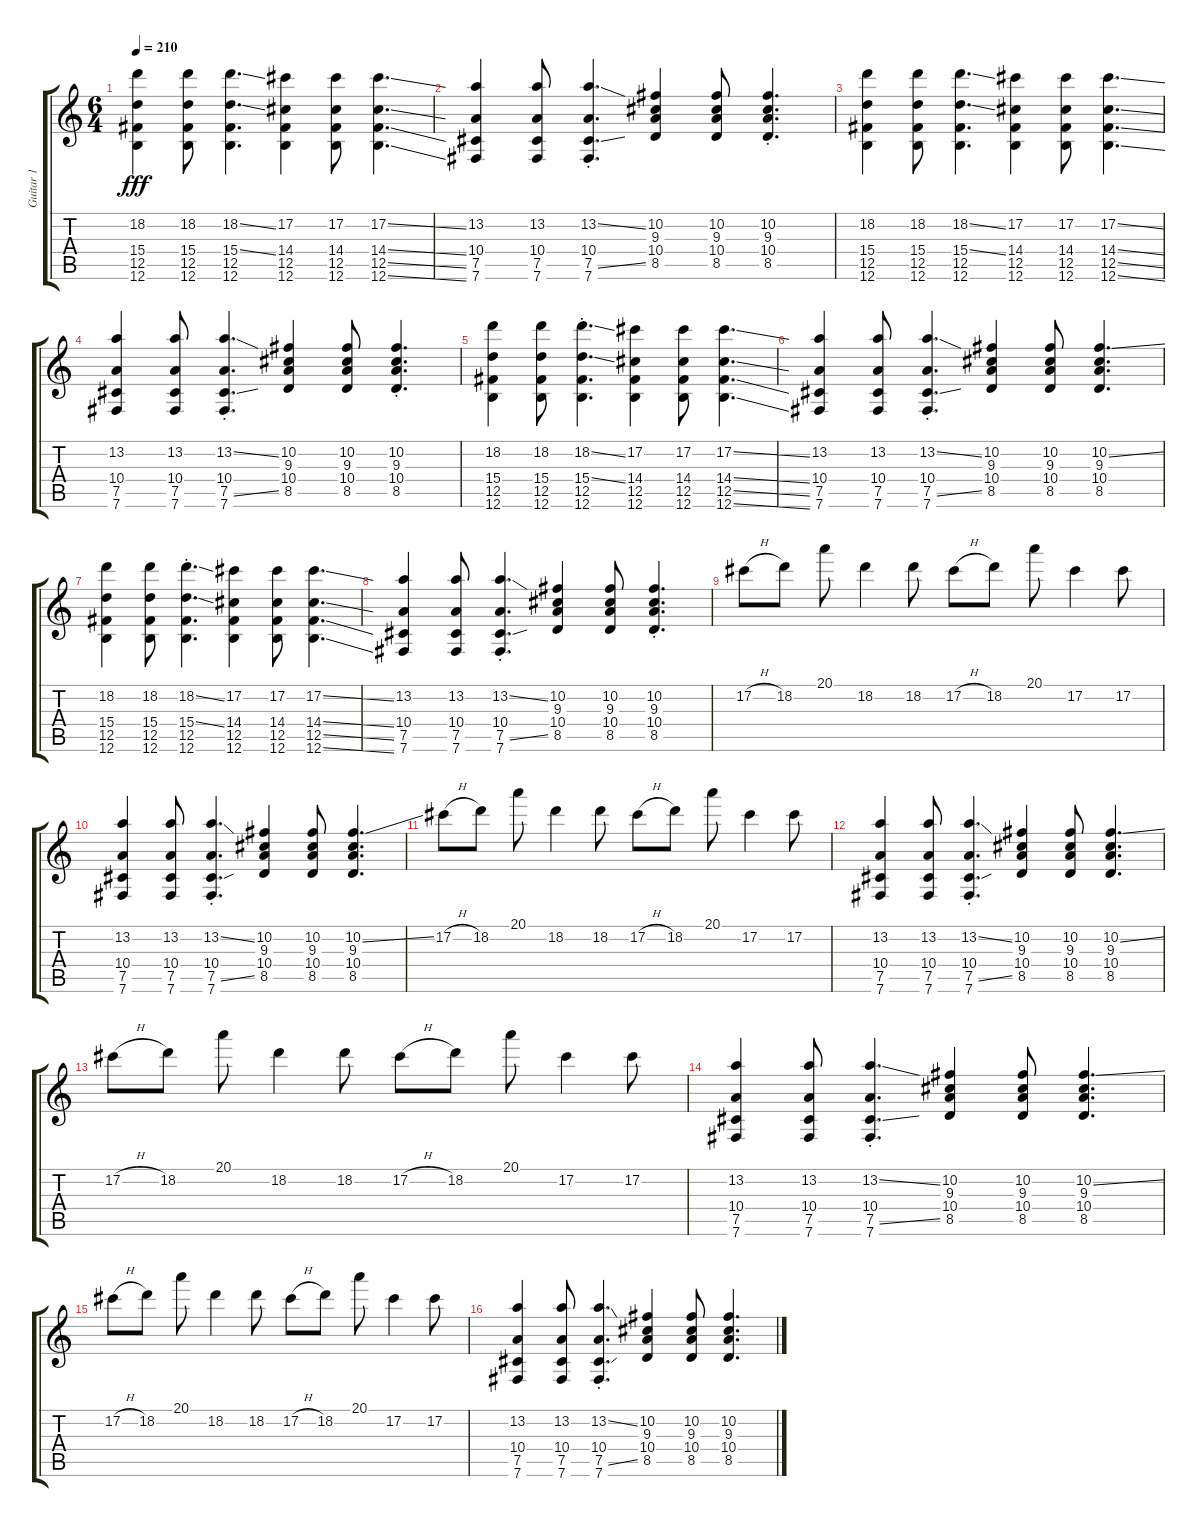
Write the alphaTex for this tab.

\track ("Guitar 1" "Guitar 1") {instrument overdrivenguitar}
\staff {score tabs}
\tuning (Db4 Ab3 E3 B2 Gb2 B1) {hide}
\ts (6 4)
\tempo 210
\clef g2
\ks c
(18.2 15.4 12.5 12.6).4{dy fff} (18.2 15.4 12.5 12.6).8 (18.2{ss} 15.4{ss} 12.5 12.6).4{d} (17.2 14.4 12.5 12.6).4 (17.2 14.4 12.5 12.6).8 (17.2{ss} 14.4{ss} 12.5{ss} 12.6{ss}).4{d} |
(13.2 10.4 7.5 7.6).4 (13.2 10.4 7.5 7.6).8 (13.2{ss} 10.4 7.5{ss} 7.6{st}).4{d} (10.2 9.3 10.4 8.5).4 (10.2 9.3 10.4 8.5).8 (10.2 9.3 10.4 8.5{st}).4{d} |
(18.2 15.4 12.5 12.6).4 (18.2 15.4 12.5 12.6).8 (18.2{ss} 15.4{ss} 12.5 12.6).4{d} (17.2 14.4 12.5 12.6).4 (17.2 14.4 12.5 12.6).8 (17.2{ss} 14.4{ss} 12.5{ss} 12.6{ss}).4{d} |
(13.2 10.4 7.5 7.6).4 (13.2 10.4 7.5 7.6).8 (13.2{ss} 10.4 7.5{ss} 7.6{st}).4{d} (10.2 9.3 10.4 8.5).4 (10.2 9.3 10.4 8.5).8 (10.2 9.3 10.4 8.5{st}).4{d} |
(18.2 15.4 12.5 12.6).4 (18.2 15.4 12.5 12.6).8 (18.2{ss} 15.4{ss} 12.5 12.6{st}).4{d} (17.2 14.4 12.5 12.6).4 (17.2 14.4 12.5 12.6).8 (17.2{ss} 14.4{ss} 12.5{ss} 12.6{ss}).4{d} |
(13.2 10.4 7.5 7.6).4 (13.2 10.4 7.5 7.6).8 (13.2{ss} 10.4 7.5{ss} 7.6{st}).4{d} (10.2 9.3 10.4 8.5).4 (10.2 9.3 10.4 8.5).8 (10.2{ss} 9.3 10.4 8.5).4{d} |
(18.2 15.4 12.5 12.6).4 (18.2 15.4 12.5 12.6).8 (18.2{ss} 15.4{ss} 12.5 12.6{st}).4{d} (17.2 14.4 12.5 12.6).4 (17.2 14.4 12.5 12.6).8 (17.2{ss} 14.4{ss} 12.5{ss} 12.6{ss}).4{d} |
(13.2 10.4 7.5 7.6).4 (13.2 10.4 7.5 7.6).8 (13.2{ss} 10.4 7.5{ss} 7.6{st}).4{d} (10.2 9.3 10.4 8.5).4 (10.2 9.3 10.4 8.5).8 (10.2 9.3 10.4 8.5{st}).4{d} |
17.2{h}.8 18.2.8 20.1.8 18.2.4 18.2.8 17.2{h}.8 18.2.8 20.1.8 17.2.4 17.2.8 |
(13.2 10.4 7.5 7.6).4 (13.2 10.4 7.5 7.6).8 (13.2{ss} 10.4 7.5{ss} 7.6{st}).4{d} (10.2 9.3 10.4 8.5).4 (10.2 9.3 10.4 8.5).8 (10.2{ss} 9.3 10.4 8.5).4{d} |
17.2{h}.8 18.2.8 20.1.8 18.2.4 18.2.8 17.2{h}.8 18.2.8 20.1.8 17.2.4 17.2.8 |
(13.2 10.4 7.5 7.6).4 (13.2 10.4 7.5 7.6).8 (13.2{ss} 10.4 7.5{ss} 7.6{st}).4{d} (10.2 9.3 10.4 8.5).4 (10.2 9.3 10.4 8.5).8 (10.2{ss} 9.3 10.4 8.5).4{d} |
17.2{h}.8 18.2.8 20.1.8 18.2.4 18.2.8 17.2{h}.8 18.2.8 20.1.8 17.2.4 17.2.8 |
(13.2 10.4 7.5 7.6).4 (13.2 10.4 7.5 7.6).8 (13.2{ss} 10.4 7.5{ss} 7.6{st}).4{d} (10.2 9.3 10.4 8.5).4 (10.2 9.3 10.4 8.5).8 (10.2{ss} 9.3 10.4 8.5).4{d} |
17.2{h}.8 18.2.8 20.1.8 18.2.4 18.2.8 17.2{h}.8 18.2.8 20.1.8 17.2.4 17.2.8 |
(13.2 10.4 7.5 7.6).4 (13.2 10.4 7.5 7.6).8 (13.2{ss} 10.4 7.5{ss} 7.6{st}).4{d} (10.2 9.3 10.4 8.5).4 (10.2 9.3 10.4 8.5).8 (10.2 9.3 10.4 8.5).4{d}
